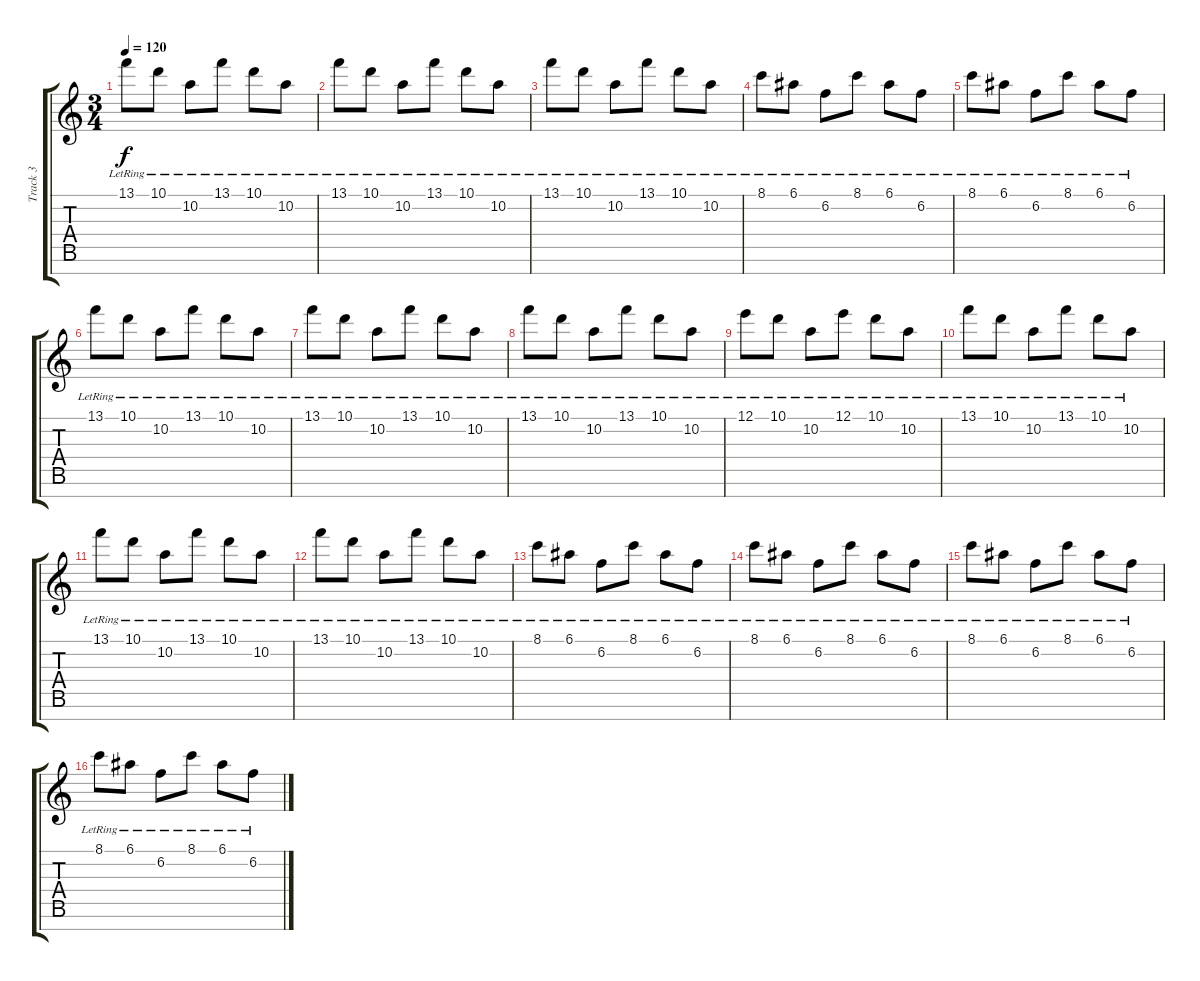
\track ("Track 3" "Track 3") {instrument acousticguitarsteel}
\staff {score tabs}
\tuning (E4 B3 G3 D3 A2 E2 B1) {hide}
\ts (3 4)
\tempo 120
\clef g2
\ks c
13.1{lr}.8{dy f} 10.1{lr}.8 10.2{lr}.8 13.1{lr}.8 10.1{lr}.8 10.2{lr}.8 |
13.1{lr}.8 10.1{lr}.8 10.2{lr}.8 13.1{lr}.8 10.1{lr}.8 10.2{lr}.8 |
13.1{lr}.8 10.1{lr}.8 10.2{lr}.8 13.1{lr}.8 10.1{lr}.8 10.2{lr}.8 |
8.1{lr}.8 6.1{lr}.8 6.2{lr}.8 8.1{lr}.8 6.1{lr}.8 6.2{lr}.8 |
8.1{lr}.8 6.1{lr}.8 6.2{lr}.8 8.1{lr}.8 6.1{lr}.8 6.2{lr}.8 |
13.1{lr}.8 10.1{lr}.8 10.2{lr}.8 13.1{lr}.8 10.1{lr}.8 10.2{lr}.8 |
13.1{lr}.8 10.1{lr}.8 10.2{lr}.8 13.1{lr}.8 10.1{lr}.8 10.2{lr}.8 |
13.1{lr}.8 10.1{lr}.8 10.2{lr}.8 13.1{lr}.8 10.1{lr}.8 10.2{lr}.8 |
12.1{lr}.8 10.1{lr}.8 10.2{lr}.8 12.1{lr}.8 10.1{lr}.8 10.2{lr}.8 |
13.1{lr}.8 10.1{lr}.8 10.2{lr}.8 13.1{lr}.8 10.1{lr}.8 10.2{lr}.8 |
13.1{lr}.8 10.1{lr}.8 10.2{lr}.8 13.1{lr}.8 10.1{lr}.8 10.2{lr}.8 |
13.1{lr}.8 10.1{lr}.8 10.2{lr}.8 13.1{lr}.8 10.1{lr}.8 10.2{lr}.8 |
8.1{lr}.8 6.1{lr}.8 6.2{lr}.8 8.1{lr}.8 6.1{lr}.8 6.2{lr}.8 |
8.1{lr}.8 6.1{lr}.8 6.2{lr}.8 8.1{lr}.8 6.1{lr}.8 6.2{lr}.8 |
8.1{lr}.8 6.1{lr}.8 6.2{lr}.8 8.1{lr}.8 6.1{lr}.8 6.2{lr}.8 |
8.1{lr}.8 6.1{lr}.8 6.2{lr}.8 8.1{lr}.8 6.1{lr}.8 6.2{lr}.8
